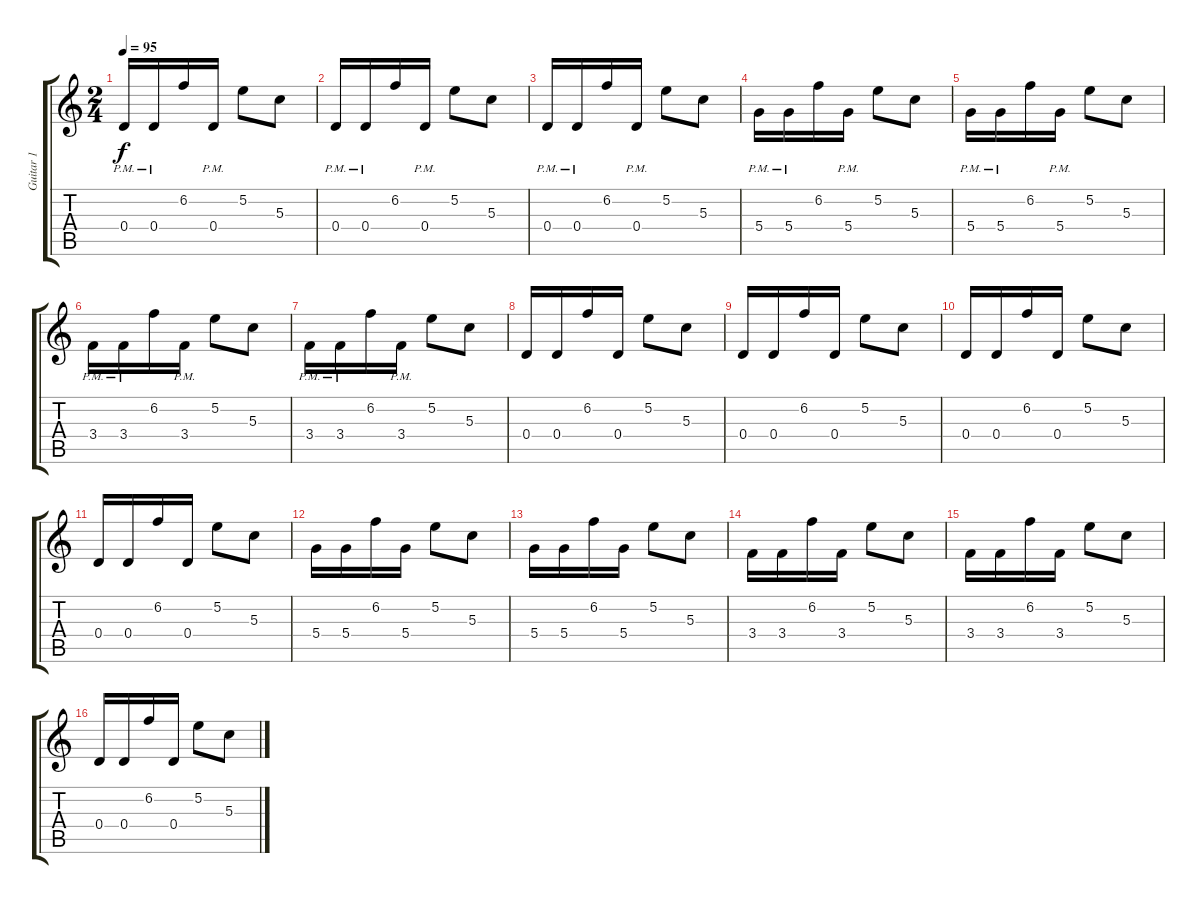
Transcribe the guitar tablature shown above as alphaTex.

\track ("Guitar 1" "Guitar 1") {instrument distortionguitar}
\staff {score tabs}
\tuning (E4 B3 G3 D3 A2 D2) {hide}
\ts (2 4)
\tempo 95
\clef g2
\ks c
0.4{pm}.16{dy f} 0.4{pm}.16 6.2.16 0.4{pm}.16 5.2.8 5.3.8 |
0.4{pm}.16 0.4{pm}.16 6.2.16 0.4{pm}.16 5.2.8 5.3.8 |
0.4{pm}.16 0.4{pm}.16 6.2.16 0.4{pm}.16 5.2.8 5.3.8 |
5.4{pm}.16 5.4{pm}.16 6.2.16 5.4{pm}.16 5.2.8 5.3.8 |
5.4{pm}.16 5.4{pm}.16 6.2.16 5.4{pm}.16 5.2.8 5.3.8 |
3.4{pm}.16 3.4{pm}.16 6.2.16 3.4{pm}.16 5.2.8 5.3.8 |
3.4{pm}.16 3.4{pm}.16 6.2.16 3.4{pm}.16 5.2.8 5.3.8 |
0.4.16 0.4.16 6.2.16 0.4.16 5.2.8 5.3.8 |
0.4.16 0.4.16 6.2.16 0.4.16 5.2.8 5.3.8 |
0.4.16 0.4.16 6.2.16 0.4.16 5.2.8 5.3.8 |
0.4.16 0.4.16 6.2.16 0.4.16 5.2.8 5.3.8 |
5.4.16 5.4.16 6.2.16 5.4.16 5.2.8 5.3.8 |
5.4.16 5.4.16 6.2.16 5.4.16 5.2.8 5.3.8 |
3.4.16 3.4.16 6.2.16 3.4.16 5.2.8 5.3.8 |
3.4.16 3.4.16 6.2.16 3.4.16 5.2.8 5.3.8 |
0.4.16 0.4.16 6.2.16 0.4.16 5.2.8 5.3.8
